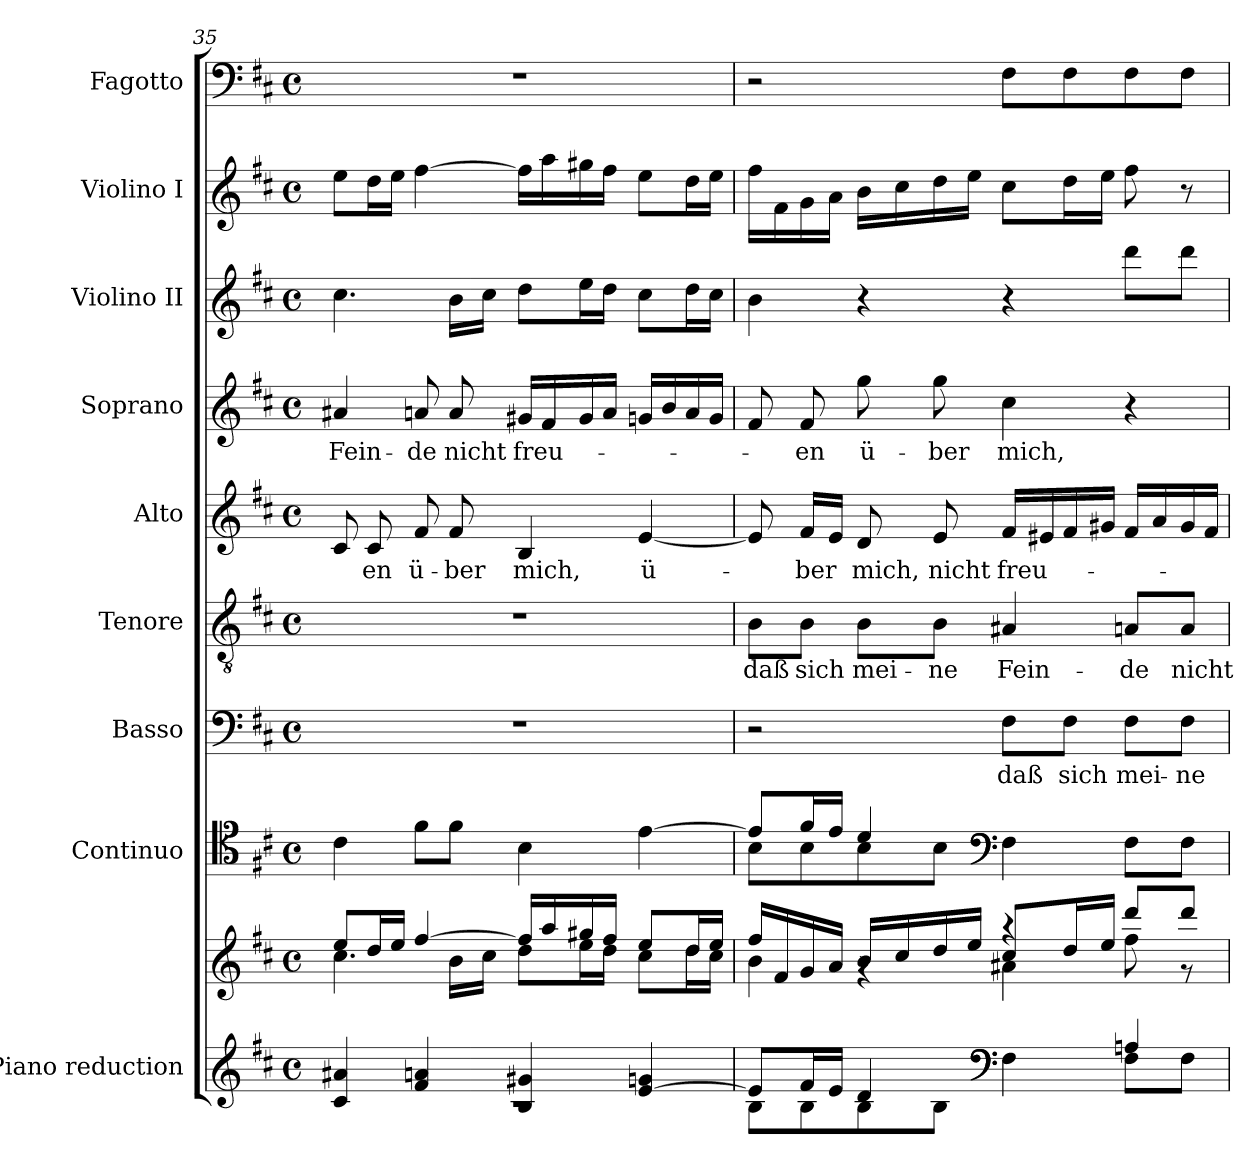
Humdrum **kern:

**kern	**kern	**kern	**kern	**text	**kern	**text	**kern	**text	**kern	**text	**kern	**kern	**kern
*part9	*part9	*part8	*part7	*part7	*part6	*part6	*part5	*part5	*part4	*part4	*part3	*part2	*part1
*staff10	*staff9	*staff8	*staff7	*staff7	*staff6	*staff6	*staff5	*staff5	*staff4	*staff4	*staff3	*staff2	*staff1
*I"Piano reduction	*	*I"Continuo	*I"Basso	*	*I"Tenore	*	*I"Alto	*	*I"Soprano	*	*I"Violino II	*I"Violino I	*I"Fagotto
*I'Pno	*	*	*	*	*	*	*	*	*	*	*I'Vln	*I'Vln	*
*clefG2	*clefG2	*clefC4	*clefF4	*	*clefGv2	*	*clefG2	*	*clefG2	*	*clefG2	*clefG2	*clefF4
*k[f#c#]	*k[f#c#]	*k[f#c#]	*k[f#c#]	*	*k[f#c#]	*	*k[f#c#]	*	*k[f#c#]	*	*k[f#c#]	*k[f#c#]	*k[f#c#]
*M4/4	*M4/4	*M4/4	*M4/4	*	*M4/4	*	*M4/4	*	*M4/4	*	*M4/4	*M4/4	*M4/4
*met(c)	*met(c)	*met(c)	*met(c)	*	*met(c)	*	*met(c)	*	*met(c)	*	*met(c)	*met(c)	*met(c)
=35	=35	=35	=35	=35	=35	=35	=35	=35	=35	=35	=35	=35	=35
*^	*^	*	*	*	*	*	*	*	*	*	*	*	*
!	!	!	!	!	!	!	!	!	!	!	!	!LO:LY:b	!	!	!
4c#/ 4a#X!/	1rc	8ee/L	4.cc#\	4c#\	1r	.	1r	.	8c#/	.	4a#X/	Fein-	4.cc#\	8ee\L	1r
!	!	!	!	!	!	!	!	!	!	!LO:LY:b	!	!	!	!	!
.	.	16dd/L	.	.	.	.	.	.	8c#/	-en	.	.	.	16dd\L	.
.	.	16ee/JJ	.	.	.	.	.	.	.	.	.	.	.	16ee\JJ	.
!	!	!	!	!	!	!	!	!	!	!LO:LY:b	!	!LO:LY:b	!	!	!
4f#/ 4an!/	.	[4ff#/	.	8f#\L	.	.	.	.	8f#/	ü-	8an/	-de	.	[4ff#\	.
!	!	!	!	!	!	!	!	!	!	!LO:LY:b	!	!LO:LY:b	!	!	!
.	.	.	16b\LL	8f#\J	.	.	.	.	8f#/	-ber	8a/	nicht	16b\LL	.	.
.	.	.	16cc#\JJ	.	.	.	.	.	.	.	.	.	16cc#\JJ	.	.
!	!	!	!	!	!	!	!	!	!	!LO:LY:b	!	!LO:LY:b	!	!	!
4B/ 4g#X!/	.	16ff#/LL]	8dd\L	4B\	.	.	.	.	4B/	mich,	16g#X/LL	freu-	8dd\L	16ff#\LL]	.
.	.	16aa/	.	.	.	.	.	.	.	.	16f#/	.	.	16aa\	.
.	.	16gg#X/	16ee\L	.	.	.	.	.	.	.	16g#/	.	16ee\L	16gg#X\	.
.	.	16ff#/JJ	16dd\JJ	.	.	.	.	.	.	.	16a/JJ	.	16dd\JJ	16ff#\JJ	.
!	!	!	!	!	!	!	!	!	!	!LO:LY:b	!	!	!	!	!
[4e/ 4gn!/	.	8ee/L	8cc#\L	[4e\	.	.	.	.	[4e/	ü-	16gn/LL	.	8cc#\L	8ee\L	.
.	.	.	.	.	.	.	.	.	.	.	16b/	.	.	.	.
.	.	16dd/L	16dd\L	.	.	.	.	.	.	.	16a/	.	16dd\L	16dd\L	.
.	.	16ee/JJ	16cc#\JJ	.	.	.	.	.	.	.	16g/JJ	.	16cc#\JJ	16ee\JJ	.
=36	=36	=36	=36	=36	=36	=36	=36	=36	=36	=36	=36	=36	=36	=36	=36
*	*	*	*^	*^	*	*	*	*	*	*	*	*	*	*	*
!	!	!	!	!	!	!	!	!	!	!LO:LY:b	!	!	!	!	!	!	!
8e/L]	8B\L	16ff#/LL	4b\	2ryy	8e/L]	8B\L	2r	.	8B\L	daß	8e/]	.	8f#/	.	4b\	16ff#\LL	2r
.	.	16f#/	.	.	.	.	.	.	.	.	.	.	.	.	.	16f#\	.
!	!	!	!	!	!	!	!	!	!	!LO:LY:b	!	!LO:LY:b	!	!LO:LY:b	!	!	!
16f#/L	8B\	16g/	.	.	16f#/L	8B\	.	.	8B\J	sich	16f#/LL	-ber	8f#/	-en	.	16g\	.
16e/JJ	.	16a/JJ	.	.	16e/JJ	.	.	.	.	.	16e/JJ	.	.	.	.	16a\JJ	.
!	!	!	!	!	!	!	!	!	!	!LO:LY:b	!	!LO:LY:b	!	!LO:LY:b	!	!	!
4d/	8B\	16b/LL	4rg	.	4d/	8B\	.	.	8B\L	mei-	8d/	mich,	8gg\	ü-	4r	16b\LL	.
.	.	16cc#/	.	.	.	.	.	.	.	.	.	.	.	.	.	16cc#\	.
!	!	!	!	!	!	!	!	!	!	!LO:LY:b	!	!LO:LY:b	!	!LO:LY:b	!	!	!
.	8B\J	16dd/	.	.	.	8B\J	.	.	8B\J	ne	8e/	nicht	8gg\	-ber	.	16dd\	.
.	.	16ee/JJ	.	.	.	.	.	.	.	.	.	.	.	.	.	16ee\JJ	.
*clefF4	*	*	*	*	*clefF4	*	*	*	*	*	*	*	*	*	*	*	*
!	!	!	!	!	!	!	!	!LO:LY:b	!	!LO:LY:b	!	!LO:LY:b	!	!LO:LY:b	!	!	!
4ryy	4F#\	4raa	8cc#/L	4a#X!\	2ryy	4F#\	8F#\L	daß	4A#X/	Fein-	16f#/LL	freu-	4cc#\	mich,	4r	8cc#\L	8F#\L
.	.	.	.	.	.	.	.	.	.	.	16e#X/	.	.	.	.	.	.
!	!	!	!	!	!	!	!	!LO:LY:b	!	!	!	!	!	!	!	!	!
.	.	.	16dd/L	.	.	.	8F#\J	sich	.	.	16f#/	.	.	.	.	16dd\L	8F#\
.	.	.	16ee/JJ	.	.	.	.	.	.	.	16g#X/JJ	.	.	.	.	16ee\JJ	.
!	!	!	!	!	!	!	!	!LO:LY:b	!	!LO:LY:b	!	!	!	!	!	!	!
4An/	8F#\L	8ddd/L	8ff#\	4ryy	.	8F#\L	8F#\L	mei-	8An/L	de	16f#/LL	.	4r	.	8ddd\L	8ff#\	8F#\
.	.	.	.	.	.	.	.	.	.	.	16a/	.	.	.	.	.	.
!	!	!	!	!	!	!	!	!LO:LY:b	!	!LO:LY:b	!	!	!	!	!	!	!
.	8F#\J	8ddd/J	8r	.	.	8F#\J	8F#\J	ne	8A/J	nicht	16g#/	.	.	.	8ddd\J	8r	8F#\J
.	.	.	.	.	.	.	.	.	.	.	16f#/JJ	.	.	.	.	.	.
*v	*v	*	*	*	*v	*v	*	*	*	*	*	*	*	*	*	*	*
*	*v	*v	*v	*	*	*	*	*	*	*	*	*	*	*	*
=	=	=	=	=	=	=	=	=	=	=	=	=	=
*-	*-	*-	*-	*-	*-	*-	*-	*-	*-	*-	*-	*-	*-
